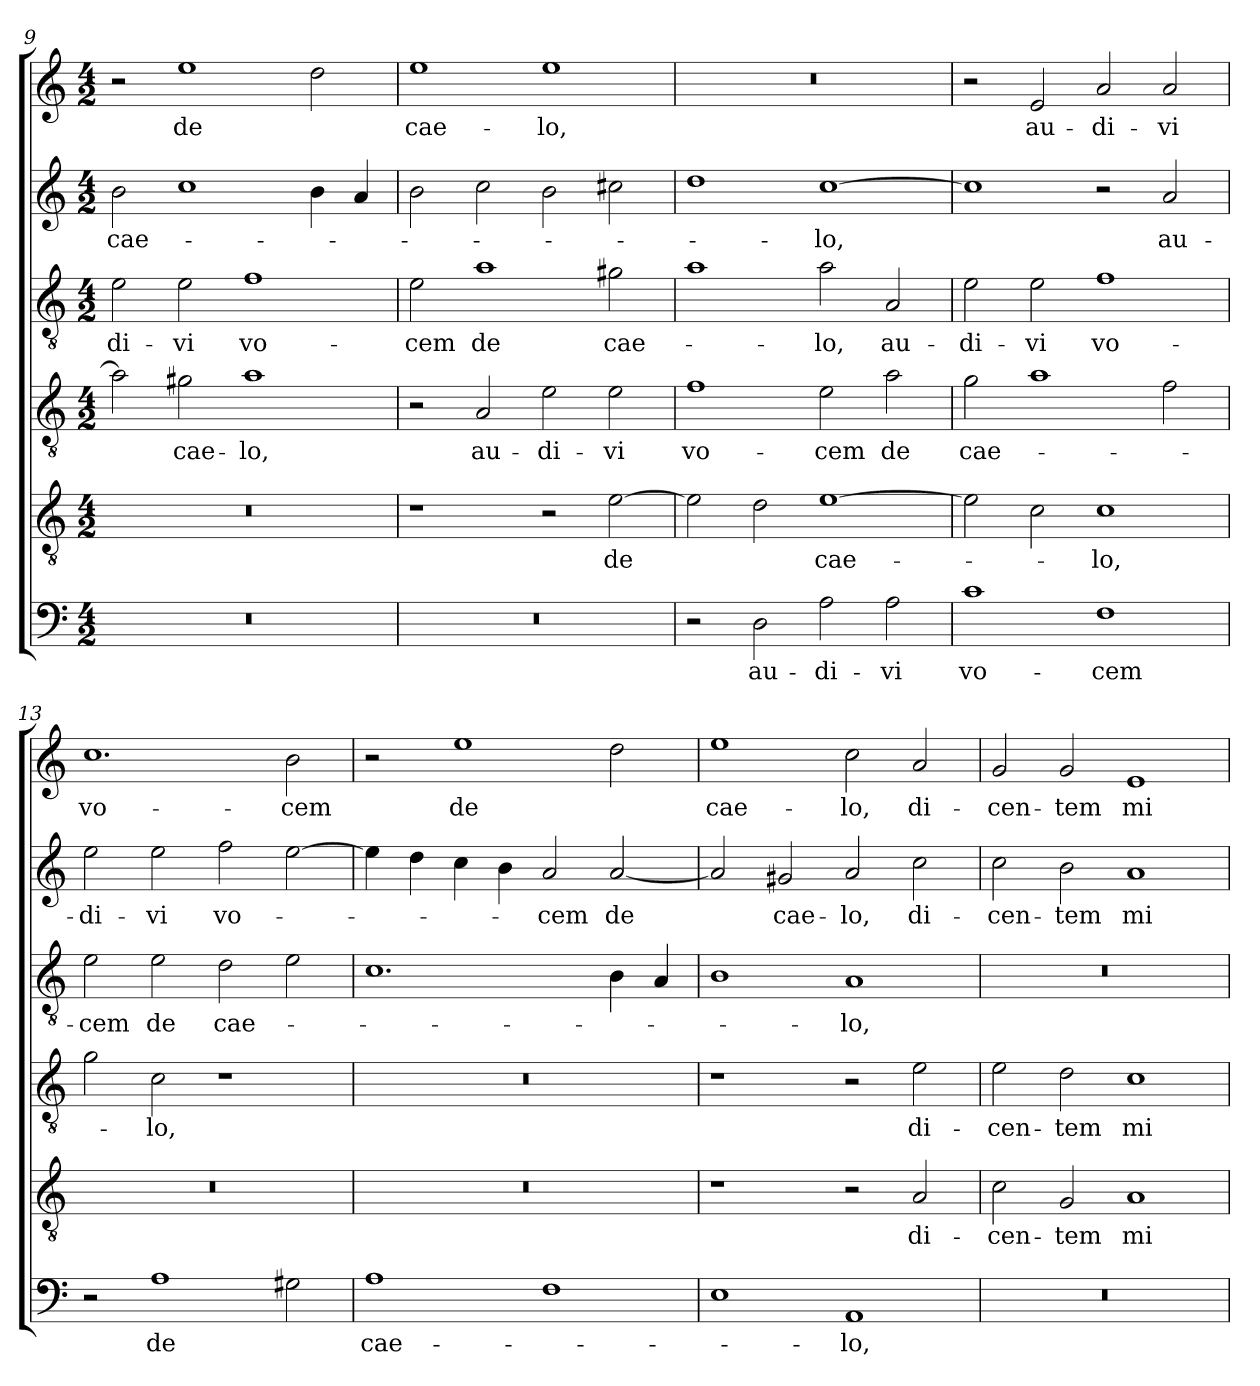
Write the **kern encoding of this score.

**kern	**text	**kern	**text	**kern	**text	**kern	**text	**kern	**text	**kern	**text
*part6	*part6	*part5	*part5	*part4	*part4	*part3	*part3	*part2	*part2	*part1	*part1
*staff6	*staff6	*staff5	*staff5	*staff4	*staff4	*staff3	*staff3	*staff2	*staff2	*staff1	*staff1
*clefF4	*	*clefGv2	*	*clefGv2	*	*clefGv2	*	*clefG2	*	*clefG2	*
*k[]	*	*k[]	*	*k[]	*	*k[]	*	*k[]	*	*k[]	*
*C:	*	*C:	*	*C:	*	*C:	*	*C:	*	*C:	*
*M4/2	*	*M4/2	*	*M4/2	*	*M4/2	*	*M4/2	*	*M4/2	*
=9	=9	=9	=9	=9	=9	=9	=9	=9	=9	=9	=9
!	!	!	!	!	!	!	!LO:LY:b	!	!LO:LY:b	!	!
0r	.	0r	.	2a\]	.	2e\	-di-	2b\	cae-	2r	.
!	!	!	!	!	!LO:LY:b	!	!LO:LY:b	!	!	!	!LO:LY:b
.	.	.	.	2g#X\	cae-	2e\	-vi	1cc	.	1ee	de
!	!	!	!	!	!LO:LY:b	!	!LO:LY:b	!	!	!	!
.	.	.	.	1a	-lo,	1f	vo-	.	.	.	.
.	.	.	.	.	.	.	.	4b\	.	2dd\	.
.	.	.	.	.	.	.	.	4a/	.	.	.
=10	=10	=10	=10	=10	=10	=10	=10	=10	=10	=10	=10
!	!	!	!	!	!	!	!LO:LY:b	!	!	!	!LO:LY:b
0r	.	1r	.	2r	.	2e\	-cem	2b\	.	1ee	cae-
!	!	!	!	!	!LO:LY:b	!	!LO:LY:b	!	!	!	!
.	.	.	.	2A/	au-	1a	de	2cc\	.	.	.
!	!	!	!	!	!LO:LY:b	!	!	!	!	!	!LO:LY:b
.	.	2r	.	2e\	-di-	.	.	2b\	.	1ee	-lo,
!	!	!	!LO:LY:b	!	!LO:LY:b	!	!LO:LY:b	!	!	!	!
.	.	[2e\	de	2e\	-vi	2g#X\	cae-	2cc#X\	.	.	.
=11	=11	=11	=11	=11	=11	=11	=11	=11	=11	=11	=11
!	!	!	!	!	!LO:LY:b	!	!	!	!	!	!
2r	.	2e\]	.	1f	vo-	1a	.	1dd	.	0r	.
!	!LO:LY:b	!	!	!	!	!	!	!	!	!	!
2D\	au-	2d\	.	.	.	.	.	.	.	.	.
!	!LO:LY:b	!	!LO:LY:b	!	!LO:LY:b	!	!LO:LY:b	!	!LO:LY:b	!	!
2A\	-di-	[1e	cae-	2e\	-cem	2a\	-lo,	[1cc	-lo,	.	.
!	!LO:LY:b	!	!	!	!LO:LY:b	!	!LO:LY:b	!	!	!	!
2A\	-vi	.	.	2a\	de	2A/	au-	.	.	.	.
=12	=12	=12	=12	=12	=12	=12	=12	=12	=12	=12	=12
!	!LO:LY:b	!	!	!	!LO:LY:b	!	!LO:LY:b	!	!	!	!
1c	vo-	2e\]	.	2g\	cae-	2e\	-di-	1cc]	.	2r	.
!	!	!	!	!	!	!	!LO:LY:b	!	!	!	!LO:LY:b
.	.	2c\	.	1a	.	2e\	-vi	.	.	2e/	au-
!	!LO:LY:b	!	!LO:LY:b	!	!	!	!LO:LY:b	!	!	!	!LO:LY:b
1F	-cem	1c	-lo,	.	.	1f	vo-	2r	.	2a/	-di-
!	!	!	!	!	!	!	!	!	!LO:LY:b	!	!LO:LY:b
.	.	.	.	2f\	.	.	.	2a/	au-	2a/	-vi
!!LO:PB:g=z
=13	=13	=13	=13	=13	=13	=13	=13	=13	=13	=13	=13
!	!	!	!	!	!	!	!LO:LY:b	!	!LO:LY:b	!	!LO:LY:b
2r	.	0r	.	2g\	.	2e\	-cem	2ee\	-di-	1.cc	vo-
!	!LO:LY:b	!	!	!	!LO:LY:b	!	!LO:LY:b	!	!LO:LY:b	!	!
1A	de	.	.	2c\	-lo,	2e\	de	2ee\	-vi	.	.
!	!	!	!	!	!	!	!LO:LY:b	!	!LO:LY:b	!	!
.	.	.	.	1r	.	2d\	cae-	2ff\	vo-	.	.
!	!	!	!	!	!	!	!	!	!	!	!LO:LY:b
2G#X\	.	.	.	.	.	2e\	.	[2ee\	.	2b\	-cem
=14	=14	=14	=14	=14	=14	=14	=14	=14	=14	=14	=14
!	!LO:LY:b	!	!	!	!	!	!	!	!	!	!
1A	cae-	0r	.	0r	.	1.c	.	4ee\]	.	2r	.
.	.	.	.	.	.	.	.	4dd\	.	.	.
!	!	!	!	!	!	!	!	!	!	!	!LO:LY:b
.	.	.	.	.	.	.	.	4cc\	.	1ee	de
.	.	.	.	.	.	.	.	4b\	.	.	.
!	!	!	!	!	!	!	!	!	!LO:LY:b	!	!
1F	.	.	.	.	.	.	.	2a/	-cem	.	.
!	!	!	!	!	!	!	!	!	!LO:LY:b	!	!
.	.	.	.	.	.	4B\	.	[2a/	de	2dd\	.
.	.	.	.	.	.	4A/	.	.	.	.	.
=15	=15	=15	=15	=15	=15	=15	=15	=15	=15	=15	=15
!	!	!	!	!	!	!	!	!	!	!	!LO:LY:b
1E	.	1r	.	1r	.	1B	.	2a/]	.	1ee	cae-
!	!	!	!	!	!	!	!	!	!LO:LY:b	!	!
.	.	.	.	.	.	.	.	2g#X/	cae-	.	.
!	!LO:LY:b	!	!	!	!	!	!LO:LY:b	!	!LO:LY:b	!	!LO:LY:b
1AA	-lo,	2r	.	2r	.	1A	-lo,	2a/	-lo,	2cc\	-lo,
!	!	!	!LO:LY:b	!	!LO:LY:b	!	!	!	!LO:LY:b	!	!LO:LY:b
.	.	2A/	di-	2e\	di-	.	.	2cc\	di-	2a/	di-
=16	=16	=16	=16	=16	=16	=16	=16	=16	=16	=16	=16
!	!	!	!LO:LY:b	!	!LO:LY:b	!	!	!	!LO:LY:b	!	!LO:LY:b
0r	.	2c\	-cen-	2e\	-cen-	0r	.	2cc\	-cen-	2g/	-cen-
!	!	!	!LO:LY:b	!	!LO:LY:b	!	!	!	!LO:LY:b	!	!LO:LY:b
.	.	2G/	-tem	2d\	-tem	.	.	2b\	-tem	2g/	-tem
!	!	!	!LO:LY:b	!	!LO:LY:b	!	!	!	!LO:LY:b	!	!LO:LY:b
.	.	1A	mi-	1c	mi-	.	.	1a	mi-	1e	mi-
=	=	=	=	=	=	=	=	=	=	=	=
*-	*-	*-	*-	*-	*-	*-	*-	*-	*-	*-	*-
